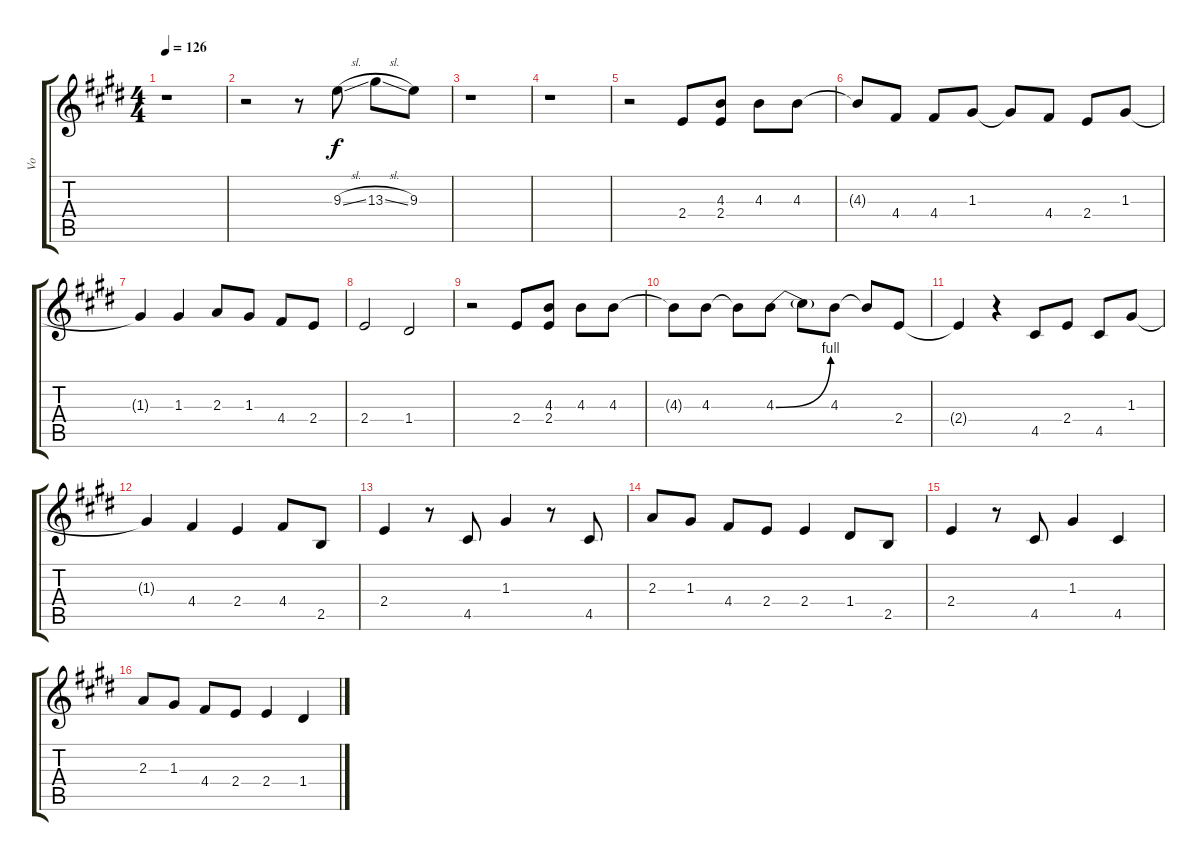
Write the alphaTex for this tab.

\track ("Vo" "Vo") {instrument acousticguitarsteel}
\staff {score tabs}
\tuning (E4 B3 G3 D3 A2 E2) {hide}
\ts (4 4)
\tempo 126
\clef g2
\ks e
r.1{dy f} |
r.2 r.8 9.3{sl}.8 13.3{sl}.8 9.3.8 |
r.1 |
r.1 |
r.2{volume 12 instrument distortionguitar} 2.4.8 (4.3 2.4).8 4.3.8 4.3.8 |
4.3{t}.8 4.4.8 4.4.8 1.3.8 1.3{t}.8 4.4.8 2.4.8 1.3.8 |
1.3{t}.4 1.3.4 2.3.8 1.3.8 4.4.8 2.4.8 |
2.4.2 1.4.2 |
r.2 2.4.8 (4.3 2.4).8 4.3.8 4.3.8 |
4.3{t}.8 4.3.8 4.3{t}.8 4.3{be (bend 0 0 60 4)}.8 4.3{t}.8 4.3.8 4.3{t}.8 2.4.8 |
2.4{t}.4 r.4 4.5.8 2.4.8 4.5.8 1.3.8 |
1.3{t}.4 4.4.4 2.4.4 4.4.8 2.5.8 |
2.4.4 r.8 4.5.8 1.3.4 r.8 4.5.8 |
2.3.8 1.3.8 4.4.8 2.4.8 2.4.4 1.4.8 2.5.8 |
2.4.4 r.8 4.5.8 1.3.4 4.5.4 |
2.3.8 1.3.8 4.4.8 2.4.8 2.4.4 1.4.4
